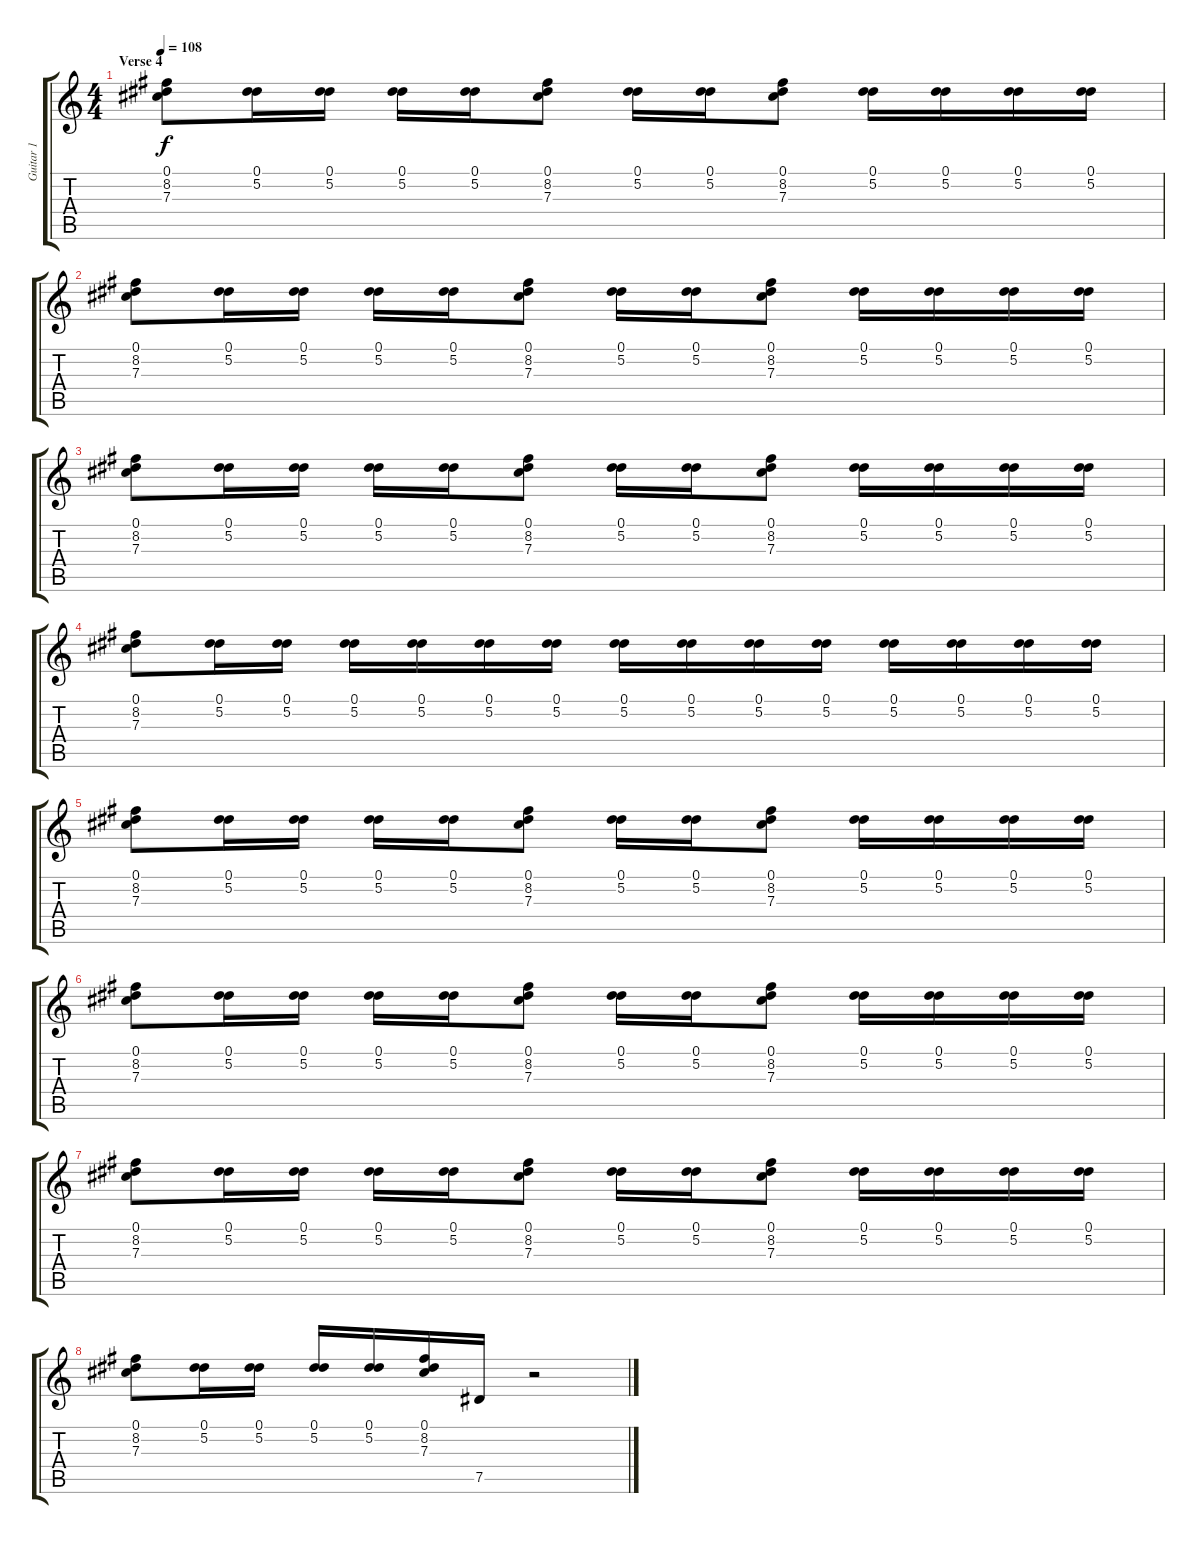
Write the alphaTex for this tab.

\track ("Guitar 1" "Guitar 1") {instrument electricguitarclean}
\staff {score tabs}
\tuning (Eb4 Bb3 Gb3 Db3 Ab2 Eb2) {hide}
\ts (4 4)
\section ("" "Verse 4")
\tempo 108
\clef g2
\ks c
(0.1 8.2 7.3).8{dy f} (0.1 5.2).16 (0.1 5.2).16 (0.1 5.2).16 (0.1 5.2).16 (0.1 8.2 7.3).8 (0.1 5.2).16 (0.1 5.2).16 (0.1 8.2 7.3).8 (0.1 5.2).16 (0.1 5.2).16 (0.1 5.2).16 (0.1 5.2).16 |
(0.1 8.2 7.3).8 (0.1 5.2).16 (0.1 5.2).16 (0.1 5.2).16 (0.1 5.2).16 (0.1 8.2 7.3).8 (0.1 5.2).16 (0.1 5.2).16 (0.1 8.2 7.3).8 (0.1 5.2).16 (0.1 5.2).16 (0.1 5.2).16 (0.1 5.2).16 |
(0.1 8.2 7.3).8 (0.1 5.2).16 (0.1 5.2).16 (0.1 5.2).16 (0.1 5.2).16 (0.1 8.2 7.3).8 (0.1 5.2).16 (0.1 5.2).16 (0.1 8.2 7.3).8 (0.1 5.2).16 (0.1 5.2).16 (0.1 5.2).16 (0.1 5.2).16 |
(0.1 8.2 7.3).8 (0.1 5.2).16 (0.1 5.2).16 (0.1 5.2).16 (0.1 5.2).16 (0.1 5.2).16 (0.1 5.2).16 (0.1 5.2).16 (0.1 5.2).16 (0.1 5.2).16 (0.1 5.2).16 (0.1 5.2).16 (0.1 5.2).16 (0.1 5.2).16 (0.1 5.2).16 |
(0.1 8.2 7.3).8 (0.1 5.2).16 (0.1 5.2).16 (0.1 5.2).16 (0.1 5.2).16 (0.1 8.2 7.3).8 (0.1 5.2).16 (0.1 5.2).16 (0.1 8.2 7.3).8 (0.1 5.2).16 (0.1 5.2).16 (0.1 5.2).16 (0.1 5.2).16 |
(0.1 8.2 7.3).8 (0.1 5.2).16 (0.1 5.2).16 (0.1 5.2).16 (0.1 5.2).16 (0.1 8.2 7.3).8 (0.1 5.2).16 (0.1 5.2).16 (0.1 8.2 7.3).8 (0.1 5.2).16 (0.1 5.2).16 (0.1 5.2).16 (0.1 5.2).16 |
(0.1 8.2 7.3).8 (0.1 5.2).16 (0.1 5.2).16 (0.1 5.2).16 (0.1 5.2).16 (0.1 8.2 7.3).8 (0.1 5.2).16 (0.1 5.2).16 (0.1 8.2 7.3).8 (0.1 5.2).16 (0.1 5.2).16 (0.1 5.2).16 (0.1 5.2).16 |
(0.1 8.2 7.3).8 (0.1 5.2).16 (0.1 5.2).16 (0.1 5.2).16 (0.1 5.2).16 (0.1 8.2 7.3).16 7.5.16 r.2
